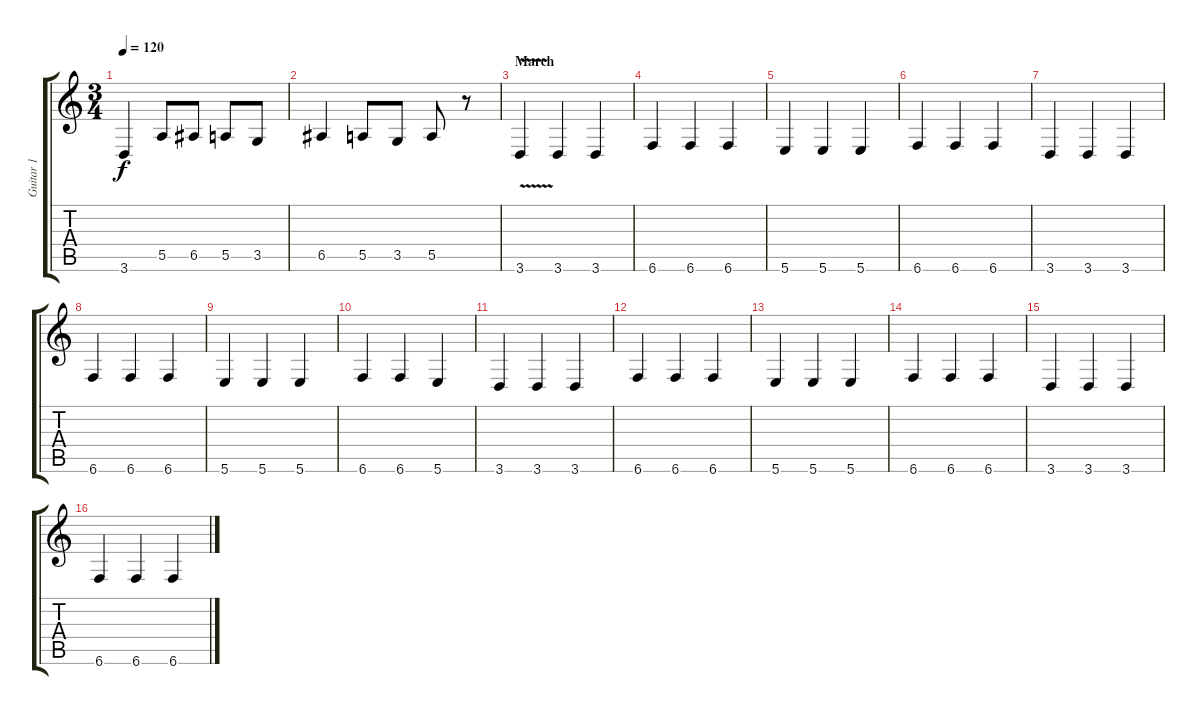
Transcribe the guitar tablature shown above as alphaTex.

\track ("Guitar 1" "Guitar 1") {instrument overdrivenguitar}
\staff {score tabs}
\tuning (B3 Gb3 D3 A2 E2 B1) {hide}
\ts (3 4)
\tempo 120
\clef g2
\ks c
3.6.4{dy f} 5.5.8 6.5.8 5.5.8 3.5.8 |
6.5.4 5.5.8 3.5.8 5.5.8 r.8 |
\section ("" "March")
3.6{v}.4 3.6.4 3.6.4 |
6.6.4 6.6.4 6.6.4 |
5.6.4 5.6.4 5.6.4 |
6.6.4 6.6.4 6.6.4 |
3.6.4 3.6.4 3.6.4 |
6.6.4 6.6.4 6.6.4 |
5.6.4 5.6.4 5.6.4 |
6.6.4 6.6.4 5.6.4 |
3.6.4 3.6.4 3.6.4 |
6.6.4 6.6.4 6.6.4 |
5.6.4 5.6.4 5.6.4 |
6.6.4 6.6.4 6.6.4 |
3.6.4 3.6.4 3.6.4 |
6.6.4 6.6.4 6.6.4
